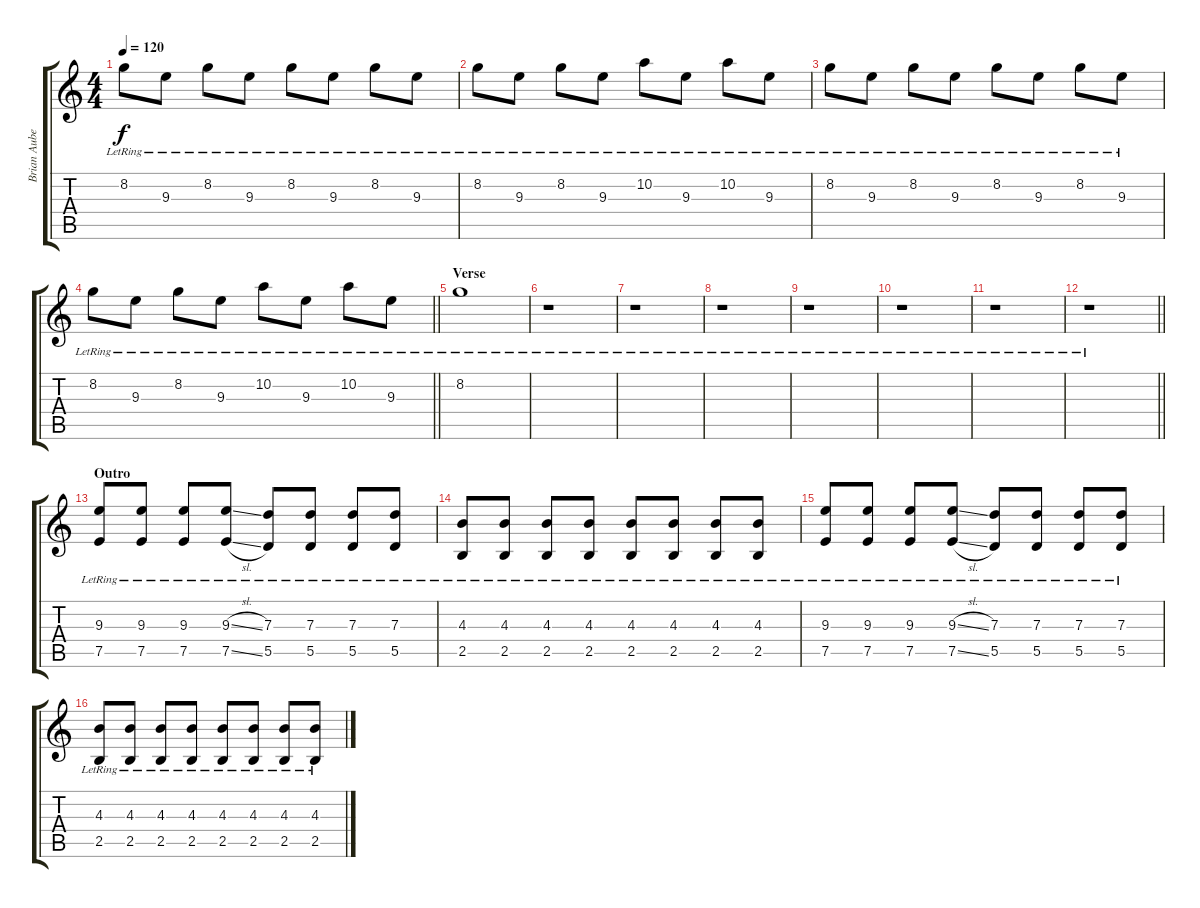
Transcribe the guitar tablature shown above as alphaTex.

\track ("Brian Aubert - Song Guitar" "Brian Aube") {instrument electricguitarjazz}
\staff {score tabs}
\tuning (E4 B3 G3 D3 A2 E2) {hide}
\ts (4 4)
\tempo 120
\clef g2
\ks c
8.2{lr}.8{dy f} 9.3{lr}.8 8.2{lr}.8 9.3{lr}.8 8.2{lr}.8 9.3{lr}.8 8.2{lr}.8 9.3{lr}.8 |
8.2{lr}.8 9.3{lr}.8 8.2{lr}.8 9.3{lr}.8 10.2{lr}.8 9.3{lr}.8 10.2{lr}.8 9.3{lr}.8 |
8.2{lr}.8 9.3{lr}.8 8.2{lr}.8 9.3{lr}.8 8.2{lr}.8 9.3{lr}.8 8.2{lr}.8 9.3{lr}.8 |
\barLineRight lightlight
8.2{lr}.8 9.3{lr}.8 8.2{lr}.8 9.3{lr}.8 10.2{lr}.8 9.3{lr}.8 10.2{lr}.8 9.3{lr}.8 |
\section ("" "Verse")
8.2{lr}.1 |
r.1 |
r.1 |
r.1 |
r.1 |
r.1 |
r.1 |
\barLineRight lightlight
r.1 |
\section ("" "Outro")
(9.3{lr} 7.5{lr}).8 (9.3{lr} 7.5{lr}).8 (9.3{lr} 7.5{lr}).8 (9.3{sl lr} 7.5{sl lr}).8 (7.3{lr} 5.5{lr}).8 (7.3{lr} 5.5{lr}).8 (7.3{lr} 5.5{lr}).8 (7.3{lr} 5.5{lr}).8 |
(4.3{lr} 2.5{lr}).8 (4.3{lr} 2.5{lr}).8 (4.3{lr} 2.5{lr}).8 (4.3{lr} 2.5{lr}).8 (4.3{lr} 2.5{lr}).8 (4.3{lr} 2.5{lr}).8 (4.3{lr} 2.5{lr}).8 (4.3{lr} 2.5{lr}).8 |
(9.3{lr} 7.5{lr}).8 (9.3{lr} 7.5{lr}).8 (9.3{lr} 7.5{lr}).8 (9.3{sl lr} 7.5{sl lr}).8 (7.3{lr} 5.5{lr}).8 (7.3{lr} 5.5{lr}).8 (7.3{lr} 5.5{lr}).8 (7.3{lr} 5.5{lr}).8 |
(4.3{lr} 2.5{lr}).8 (4.3{lr} 2.5{lr}).8 (4.3{lr} 2.5{lr}).8 (4.3{lr} 2.5{lr}).8 (4.3{lr} 2.5{lr}).8 (4.3{lr} 2.5{lr}).8 (4.3{lr} 2.5{lr}).8 (4.3{lr} 2.5{lr}).8
